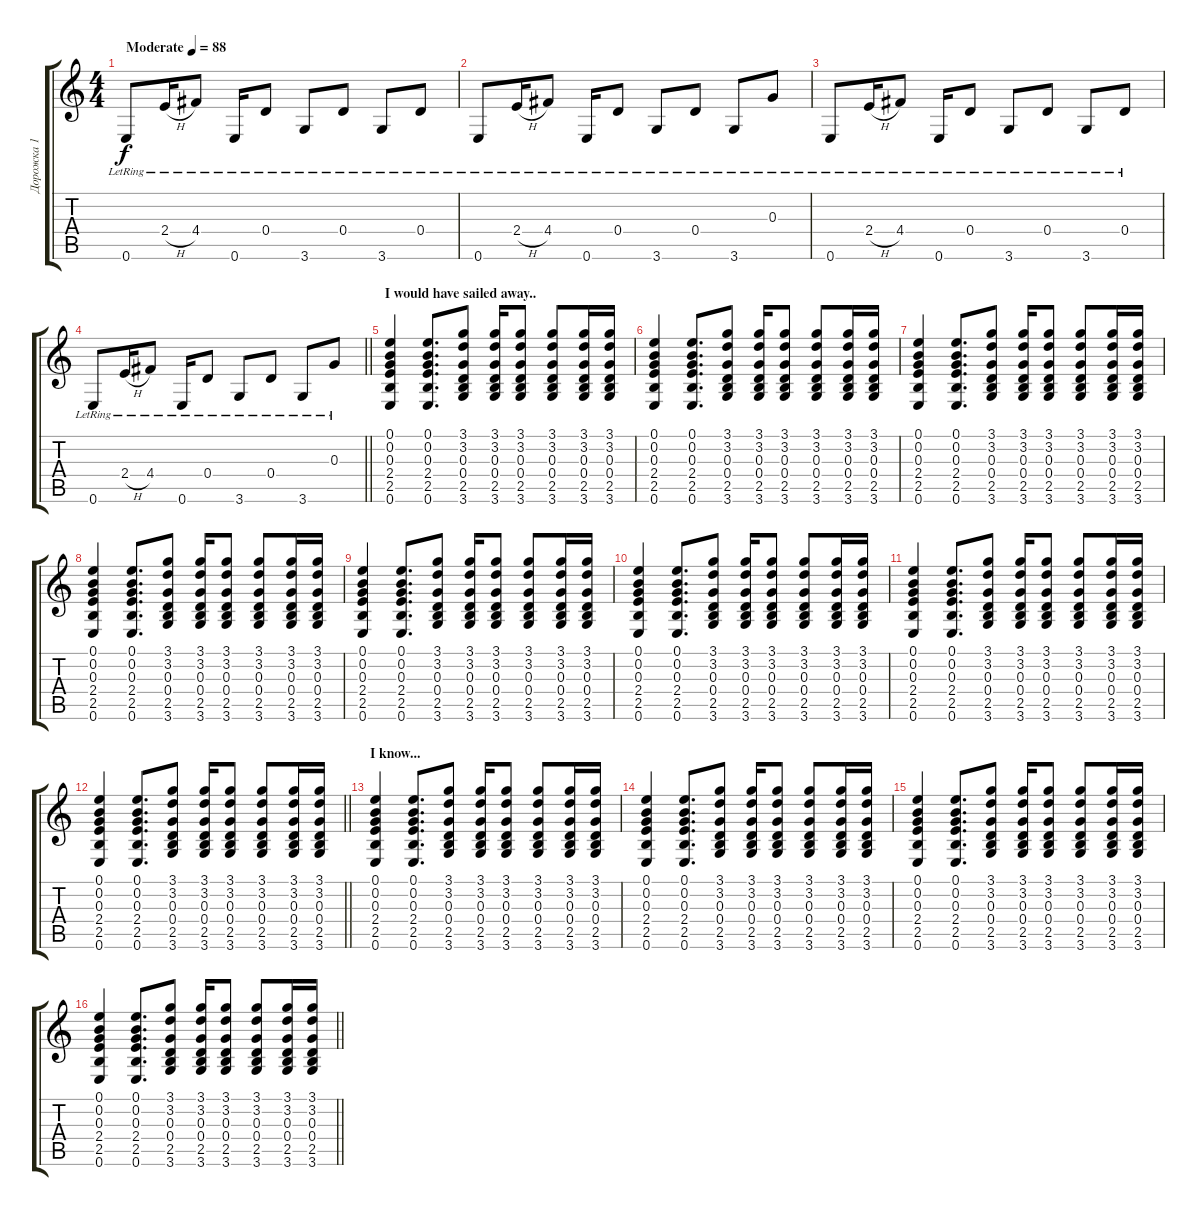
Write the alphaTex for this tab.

\track ("Дорожка 1" "Дорожка 1") {instrument acousticguitarsteel}
\staff {score tabs}
\tuning (E4 B3 G3 D3 A2 E2) {hide}
\ts (4 4)
\tempo (88 "Moderate")
\clef g2
\ks c
0.6{lr}.8{dy f instrument acousticguitarsteel} 2.4{h lr}.16 4.4{lr}.8 0.6{lr}.16 0.4{lr}.8 3.6{lr}.8 0.4{lr}.8 3.6{lr}.8 0.4{lr}.8 |
0.6{lr}.8 2.4{h lr}.16 4.4{lr}.8 0.6{lr}.16 0.4{lr}.8 3.6{lr}.8 0.4{lr}.8 3.6{lr}.8 0.3{lr}.8 |
0.6{lr}.8 2.4{h lr}.16 4.4{lr}.8 0.6{lr}.16 0.4{lr}.8 3.6{lr}.8 0.4{lr}.8 3.6{lr}.8 0.4{lr}.8 |
\barLineRight lightlight
0.6{lr}.8 2.4{h lr}.16 4.4{lr}.8 0.6{lr}.16 0.4{lr}.8 3.6{lr}.8 0.4{lr}.8 3.6{lr}.8 0.3{lr}.8 |
\section ("" "I would have sailed away..")
(0.1 0.2 0.3 2.4 2.5 0.6).4 (0.1 0.2 0.3 2.4 2.5 0.6).8{d} (3.1 3.2 0.3 0.4 2.5 3.6).8 (3.1 3.2 0.3 0.4 2.5 3.6).16 (3.1 3.2 0.3 0.4 2.5 3.6).8 (3.1 3.2 0.3 0.4 2.5 3.6).8 (3.1 3.2 0.3 0.4 2.5 3.6).16 (3.1 3.2 0.3 0.4 2.5 3.6).16 |
(0.1 0.2 0.3 2.4 2.5 0.6).4 (0.1 0.2 0.3 2.4 2.5 0.6).8{d} (3.1 3.2 0.3 0.4 2.5 3.6).8 (3.1 3.2 0.3 0.4 2.5 3.6).16 (3.1 3.2 0.3 0.4 2.5 3.6).8 (3.1 3.2 0.3 0.4 2.5 3.6).8 (3.1 3.2 0.3 0.4 2.5 3.6).16 (3.1 3.2 0.3 0.4 2.5 3.6).16 |
(0.1 0.2 0.3 2.4 2.5 0.6).4 (0.1 0.2 0.3 2.4 2.5 0.6).8{d} (3.1 3.2 0.3 0.4 2.5 3.6).8 (3.1 3.2 0.3 0.4 2.5 3.6).16 (3.1 3.2 0.3 0.4 2.5 3.6).8 (3.1 3.2 0.3 0.4 2.5 3.6).8 (3.1 3.2 0.3 0.4 2.5 3.6).16 (3.1 3.2 0.3 0.4 2.5 3.6).16 |
(0.1 0.2 0.3 2.4 2.5 0.6).4 (0.1 0.2 0.3 2.4 2.5 0.6).8{d} (3.1 3.2 0.3 0.4 2.5 3.6).8 (3.1 3.2 0.3 0.4 2.5 3.6).16 (3.1 3.2 0.3 0.4 2.5 3.6).8 (3.1 3.2 0.3 0.4 2.5 3.6).8 (3.1 3.2 0.3 0.4 2.5 3.6).16 (3.1 3.2 0.3 0.4 2.5 3.6).16 |
(0.1 0.2 0.3 2.4 2.5 0.6).4 (0.1 0.2 0.3 2.4 2.5 0.6).8{d} (3.1 3.2 0.3 0.4 2.5 3.6).8 (3.1 3.2 0.3 0.4 2.5 3.6).16 (3.1 3.2 0.3 0.4 2.5 3.6).8 (3.1 3.2 0.3 0.4 2.5 3.6).8 (3.1 3.2 0.3 0.4 2.5 3.6).16 (3.1 3.2 0.3 0.4 2.5 3.6).16 |
(0.1 0.2 0.3 2.4 2.5 0.6).4 (0.1 0.2 0.3 2.4 2.5 0.6).8{d} (3.1 3.2 0.3 0.4 2.5 3.6).8 (3.1 3.2 0.3 0.4 2.5 3.6).16 (3.1 3.2 0.3 0.4 2.5 3.6).8 (3.1 3.2 0.3 0.4 2.5 3.6).8 (3.1 3.2 0.3 0.4 2.5 3.6).16 (3.1 3.2 0.3 0.4 2.5 3.6).16 |
(0.1 0.2 0.3 2.4 2.5 0.6).4 (0.1 0.2 0.3 2.4 2.5 0.6).8{d} (3.1 3.2 0.3 0.4 2.5 3.6).8 (3.1 3.2 0.3 0.4 2.5 3.6).16 (3.1 3.2 0.3 0.4 2.5 3.6).8 (3.1 3.2 0.3 0.4 2.5 3.6).8 (3.1 3.2 0.3 0.4 2.5 3.6).16 (3.1 3.2 0.3 0.4 2.5 3.6).16 |
\barLineRight lightlight
(0.1 0.2 0.3 2.4 2.5 0.6).4 (0.1 0.2 0.3 2.4 2.5 0.6).8{d} (3.1 3.2 0.3 0.4 2.5 3.6).8 (3.1 3.2 0.3 0.4 2.5 3.6).16 (3.1 3.2 0.3 0.4 2.5 3.6).8 (3.1 3.2 0.3 0.4 2.5 3.6).8 (3.1 3.2 0.3 0.4 2.5 3.6).16 (3.1 3.2 0.3 0.4 2.5 3.6).16 |
\section ("" "I know...")
(0.1 0.2 0.3 2.4 2.5 0.6).4 (0.1 0.2 0.3 2.4 2.5 0.6).8{d} (3.1 3.2 0.3 0.4 2.5 3.6).8 (3.1 3.2 0.3 0.4 2.5 3.6).16 (3.1 3.2 0.3 0.4 2.5 3.6).8 (3.1 3.2 0.3 0.4 2.5 3.6).8 (3.1 3.2 0.3 0.4 2.5 3.6).16 (3.1 3.2 0.3 0.4 2.5 3.6).16 |
(0.1 0.2 0.3 2.4 2.5 0.6).4 (0.1 0.2 0.3 2.4 2.5 0.6).8{d} (3.1 3.2 0.3 0.4 2.5 3.6).8 (3.1 3.2 0.3 0.4 2.5 3.6).16 (3.1 3.2 0.3 0.4 2.5 3.6).8 (3.1 3.2 0.3 0.4 2.5 3.6).8 (3.1 3.2 0.3 0.4 2.5 3.6).16 (3.1 3.2 0.3 0.4 2.5 3.6).16 |
(0.1 0.2 0.3 2.4 2.5 0.6).4 (0.1 0.2 0.3 2.4 2.5 0.6).8{d} (3.1 3.2 0.3 0.4 2.5 3.6).8 (3.1 3.2 0.3 0.4 2.5 3.6).16 (3.1 3.2 0.3 0.4 2.5 3.6).8 (3.1 3.2 0.3 0.4 2.5 3.6).8 (3.1 3.2 0.3 0.4 2.5 3.6).16 (3.1 3.2 0.3 0.4 2.5 3.6).16 |
\barLineRight lightlight
(0.1 0.2 0.3 2.4 2.5 0.6).4 (0.1 0.2 0.3 2.4 2.5 0.6).8{d} (3.1 3.2 0.3 0.4 2.5 3.6).8 (3.1 3.2 0.3 0.4 2.5 3.6).16 (3.1 3.2 0.3 0.4 2.5 3.6).8 (3.1 3.2 0.3 0.4 2.5 3.6).8 (3.1 3.2 0.3 0.4 2.5 3.6).16 (3.1 3.2 0.3 0.4 2.5 3.6).16
